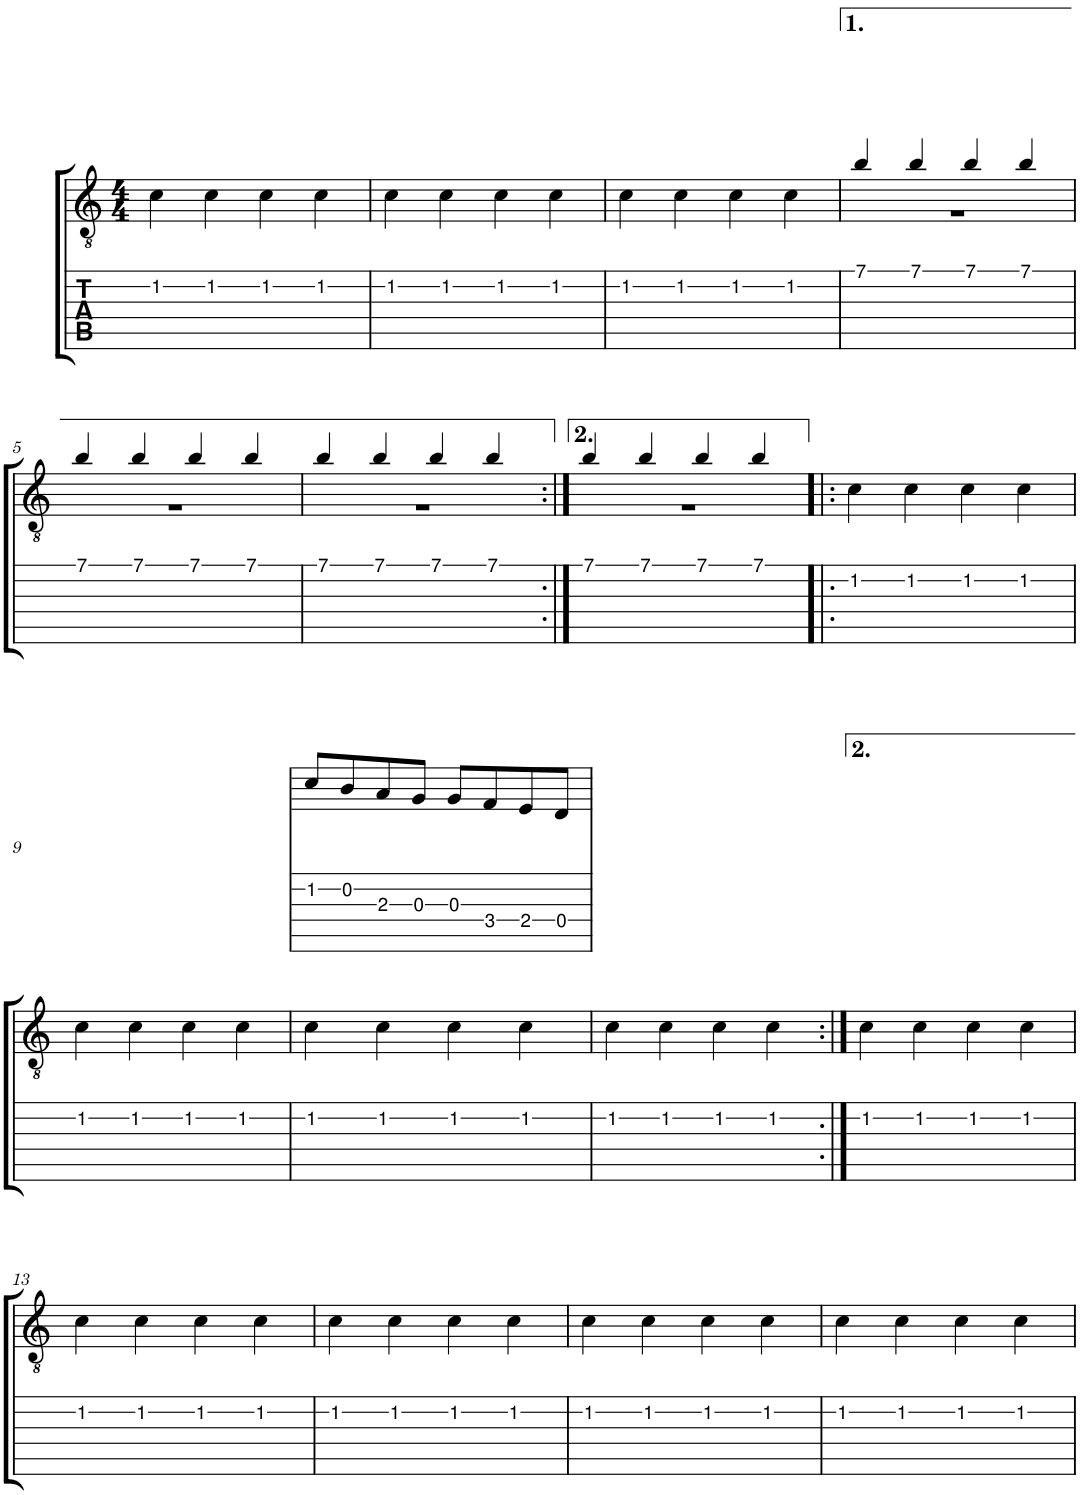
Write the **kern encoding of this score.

**kern	**kern	**kern	**kern
*part2	*part2	*part1	*part1
*staff4	*staff3	*staff2	*staff1
*I"Guitar	*	*I"Classical Guitar	*
*stria6	*	*stria6	*
*	*clefGv2	*	*clefGv2
*k[]	*k[]	*k[]	*k[]
*M4/4	*M4/4	*M4/4	*M4/4
=1	=1	=1	=1
4c	4c\	1r	1r
4c	4c\	.	.
4c	4c\	.	.
4c	4c\	.	.
=2	=2	=2	=2
4c	4c\	1r	1r
4c	4c\	.	.
4c	4c\	.	.
4c	4c\	.	.
=3	=3	=3	=3
4c	4c\	1r	1r
4c	4c\	.	.
4c	4c\	.	.
4c	4c\	.	.
=4	=4	=4	=4
*^	*^	*	*
4b	1r	4b/	1r	1r	1r
4b	.	4b/	.	.	.
4b	.	4b/	.	.	.
4b	.	4b/	.	.	.
!!LO:LB:g=z
=5	=5	=5	=5	=5	=5
4b	1r	4b/	1r	1r	1r
4b	.	4b/	.	.	.
4b	.	4b/	.	.	.
4b	.	4b/	.	.	.
=6	=6	=6	=6	=6	=6
4b	1r	4b/	1r	1r	1r
4b	.	4b/	.	.	.
4b	.	4b/	.	.	.
4b	.	4b/	.	.	.
=7:|!	=7:|!	=7:|!	=7:|!	=7:|!	=7:|!
4b	1r	4b/	1r	1r	1r
4b	.	4b/	.	.	.
4b	.	4b/	.	.	.
4b	.	4b/	.	.	.
*v	*v	*	*	*	*
*	*v	*v	*	*
=8!|:	=8!|:	=8!|:	=8!|:
4c	4c\	1r	1r
4c	4c\	.	.
4c	4c\	.	.
4c	4c\	.	.
!!LO:LB:g=z
=9	=9	=9	=9
4c	4c\	1r	1r
4c	4c\	.	.
4c	4c\	.	.
4c	4c\	.	.
=10	=10	=10	=10
4c	4c\	8cL	8c/L
.	.	8BJ	8B/
4c	4c\	8AL	8A/
.	.	8GJ	8G/J
4c	4c\	8GL	8G/L
.	.	8FJ	8F/
4c	4c\	8EL	8E/
.	.	8DJ	8D/J
=11	=11	=11	=11
4c	4c\	1r	1r
4c	4c\	.	.
4c	4c\	.	.
4c	4c\	.	.
=12:|!	=12:|!	=12:|!	=12:|!
4c	4c\	1r	1r
4c	4c\	.	.
4c	4c\	.	.
4c	4c\	.	.
!!LO:LB:g=z
=13	=13	=13	=13
4c	4c\	1r	1r
4c	4c\	.	.
4c	4c\	.	.
4c	4c\	.	.
=14	=14	=14	=14
4c	4c\	1r	1r
4c	4c\	.	.
4c	4c\	.	.
4c	4c\	.	.
=15	=15	=15	=15
4c	4c\	1r	1r
4c	4c\	.	.
4c	4c\	.	.
4c	4c\	.	.
=16	=16	=16	=16
4c	4c\	1r	1r
4c	4c\	.	.
4c	4c\	.	.
4c	4c\	.	.
=	=	=	=
*-	*-	*-	*-
